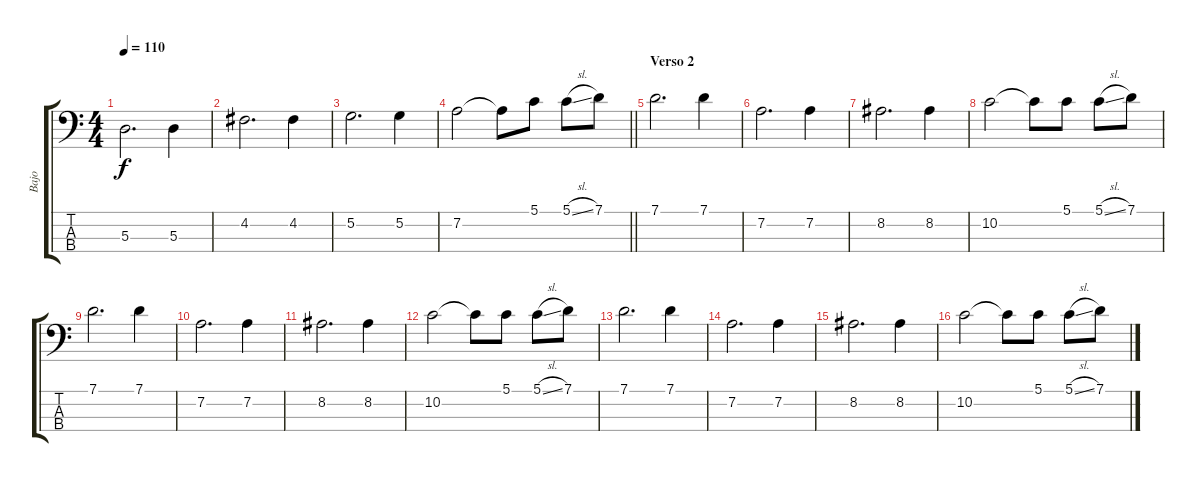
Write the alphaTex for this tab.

\track ("Bajo" "Bajo") {instrument electricbasspick}
\staff {score tabs}
\tuning (G2 D2 A1 E1) {hide}
\ts (4 4)
\tempo 110
\clef f4
\ks c
5.3.2{d dy f} 5.3.4 |
4.2.2{d} 4.2.4 |
5.2.2{d} 5.2.4 |
\barLineRight lightlight
7.2.2 7.2{t}.8 5.1.8 5.1{sl}.8 7.1.8 |
\section ("" "Verso 2")
7.1.2{d} 7.1.4 |
7.2.2{d} 7.2.4 |
8.2.2{d} 8.2.4 |
10.2.2 10.2{t}.8 5.1.8 5.1{sl}.8 7.1.8 |
7.1.2{d} 7.1.4 |
7.2.2{d} 7.2.4 |
8.2.2{d} 8.2.4 |
10.2.2 10.2{t}.8 5.1.8 5.1{sl}.8 7.1.8 |
7.1.2{d} 7.1.4 |
7.2.2{d} 7.2.4 |
8.2.2{d} 8.2.4 |
10.2.2 10.2{t}.8 5.1.8 5.1{sl}.8 7.1.8
